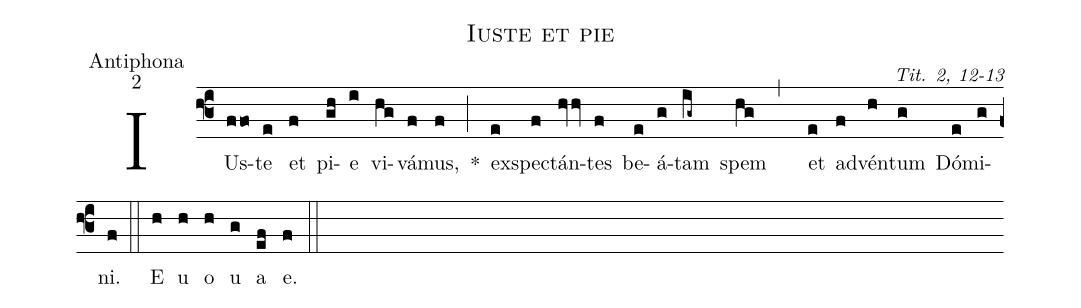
name:Iuste et pie;
office-part:Antiphona;
mode:2;
commentary:Tit. 2, 12-13;
%%
(f3) IUs(f!/fo)te(e) et(f) pi(gh)e(i) vi(hg)vá(f)mus,(f) *(;) ex(e)spec(f)tán(hv!/hv)tes(f) be(e)á(g)tam(ig~) spem(hg ,) et(e) ad(f)vén(h)tum(g) Dó(e)mi(g)ni.(f) (::) E(h) u(h) o(h) u(g) a(ef) e.(f) (::)
